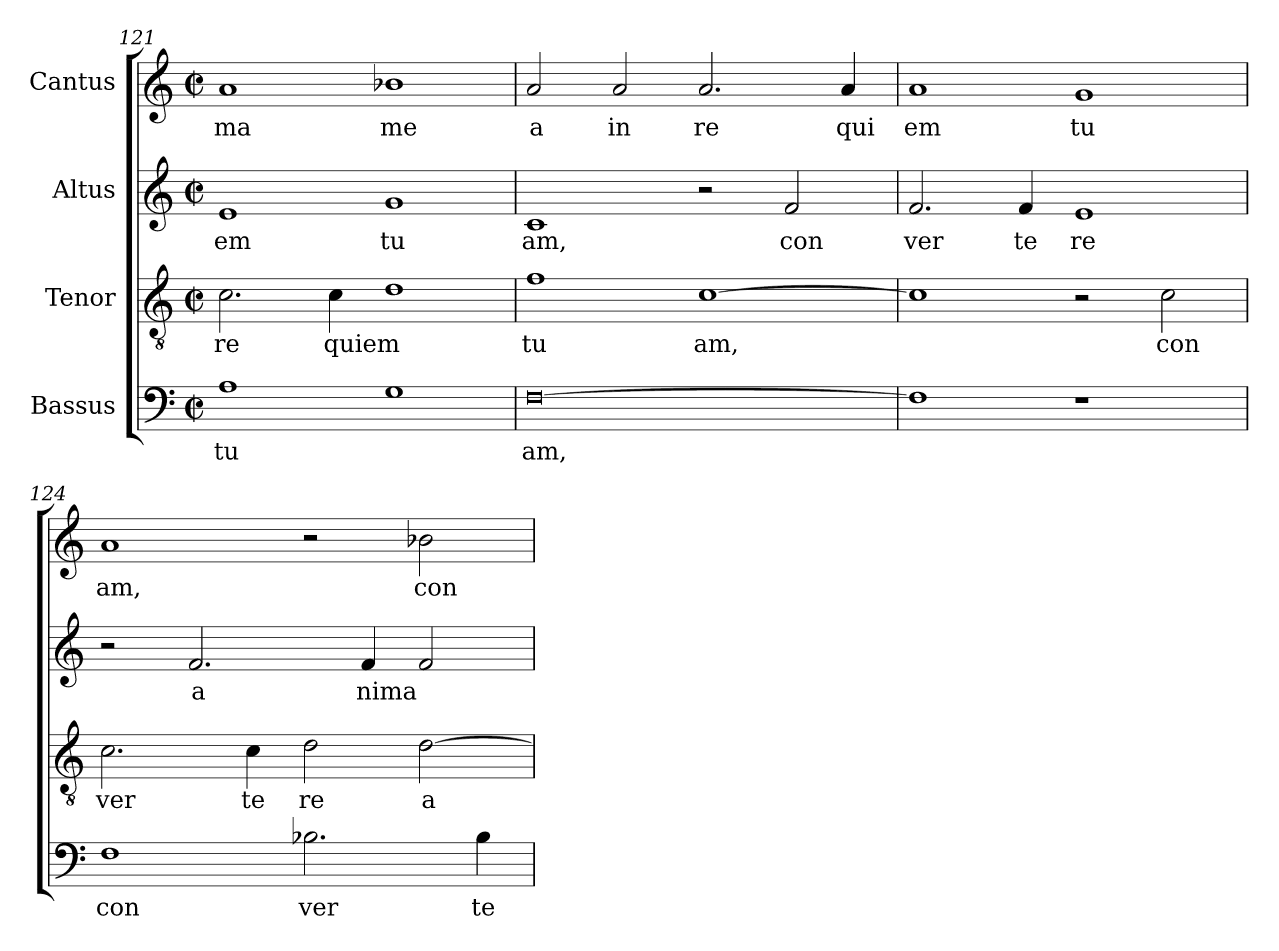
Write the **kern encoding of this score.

**kern	**text	**kern	**text	**kern	**text	**kern	**text
*part4	*part4	*part3	*part3	*part2	*part2	*part1	*part1
*staff4	*staff4	*staff3	*staff3	*staff2	*staff2	*staff1	*staff1
*I"Bassus	*	*I"Tenor	*	*I"Altus	*	*I"Cantus	*
*clefF4	*	*clefGv2	*	*clefG2	*	*clefG2	*
*M2/2	*	*M2/2	*	*M2/2	*	*M2/2	*
*met(c|)	*	*met(c|)	*	*met(c|)	*	*met(c|)	*
=121	=121	=121	=121	=121	=121	=121	=121
!	!LO:LY:b:cj	!	!LO:LY:b:cj	!	!LO:LY:b:cj	!	!LO:LY:b:cj
1A	tu	2.c\	re	1e	em	1a	ma
!	!	!	!LO:LY:b:cj	!	!	!	!
.	.	4c\	quiem	.	.	.	.
!	!	!	!	!	!LO:LY:b:cj	!	!LO:LY:b:cj
1G	.	1d	.	1g	tu	1b-X	me
=122	=122	=122	=122	=122	=122	=122	=122
!	!LO:LY:b:cj	!	!LO:LY:b:cj	!	!LO:LY:b:cj	!	!LO:LY:b:cj
[>0F	am,	1f	tu	1c	am,	2a/	a
!	!	!	!	!	!	!	!LO:LY:b:cj
.	.	.	.	.	.	2a/	in
!	!	!	!LO:LY:b	!	!	!	!LO:LY:b:cj
.	.	[>1c	am,	2r	.	2.a/	re
!	!	!	!	!	!LO:LY:b:cj	!	!
.	.	.	.	2f/	con	.	.
!	!	!	!	!	!	!	!LO:LY:b:cj
.	.	.	.	.	.	4a/	qui
=123	=123	=123	=123	=123	=123	=123	=123
!	!	!	!	!	!LO:LY:b:cj	!	!LO:LY:b:cj
1F]	.	1c]	.	2.f/	ver	1a	em
!	!	!	!	!	!LO:LY:b:cj	!	!
.	.	.	.	4f/	te	.	.
!	!	!	!	!	!LO:LY:b:cj	!	!LO:LY:b:cj
1r	.	2r	.	1e	re	1g	tu
!	!	!	!LO:LY:b:cj	!	!	!	!
.	.	2c\	con	.	.	.	.
=124	=124	=124	=124	=124	=124	=124	=124
!	!LO:LY:b:cj	!	!LO:LY:b:cj	!	!	!	!LO:LY:b:cj
1F	con	2.c\	ver	2r	.	1a	am,
!	!	!	!	!	!LO:LY:b:cj	!	!
.	.	.	.	2.f/	a	.	.
!	!	!	!LO:LY:b:cj	!	!	!	!
.	.	4c\	te	.	.	.	.
!	!LO:LY:b:cj	!	!LO:LY:b:cj	!	!	!	!
2.B-\	ver	2d\	re	.	.	2r	.
!	!	!	!	!	!LO:LY:b	!	!
.	.	.	.	4f/	nima	.	.
!	!	!	!LO:LY:b:cj	!	!	!	!LO:LY:b:cj
.	.	[>2d\	a	2f/	.	2b-X\	con
!	!LO:LY:b:cj	!	!	!	!	!	!
4B-\	te	.	.	.	.	.	.
=	=	=	=	=	=	=	=
*-	*-	*-	*-	*-	*-	*-	*-
